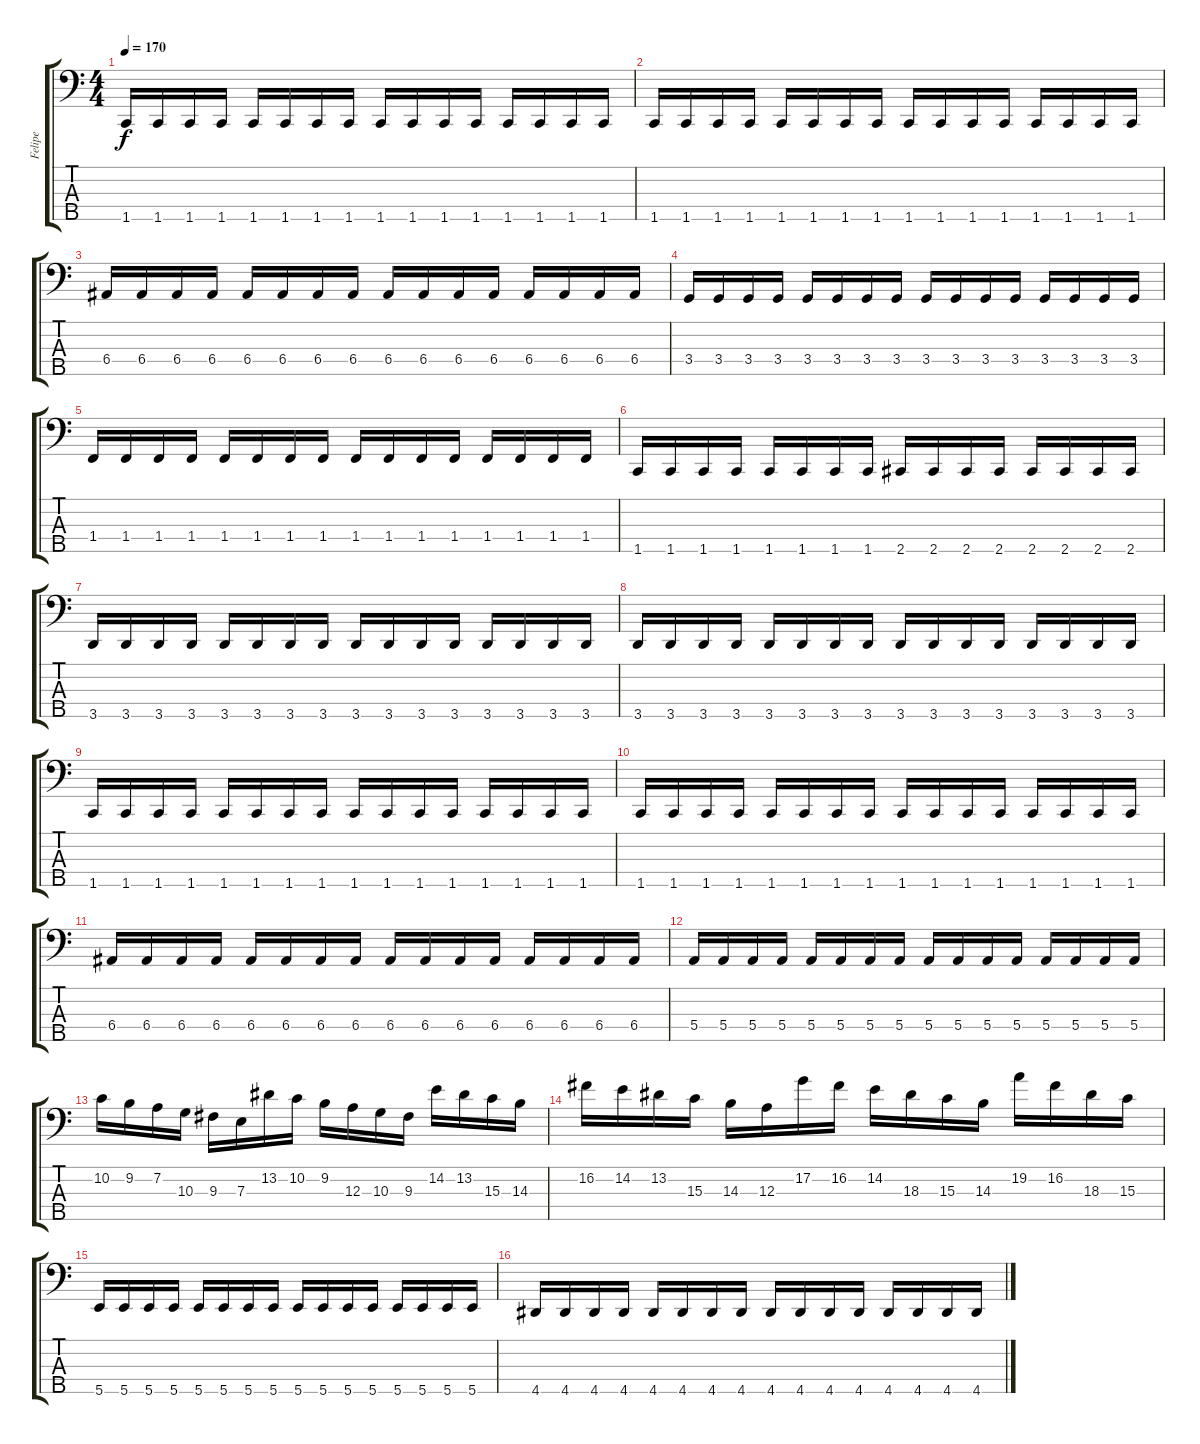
\track ("Felipe" "Felipe") {instrument electricbassfinger}
\staff {score tabs}
\tuning (G2 D2 A1 E1 B0) {hide}
\ts (4 4)
\tempo 170
\clef f4
\ks c
1.5.16{dy f} 1.5.16 1.5.16 1.5.16 1.5.16 1.5.16 1.5.16 1.5.16 1.5.16 1.5.16 1.5.16 1.5.16 1.5.16 1.5.16 1.5.16 1.5.16 |
1.5.16 1.5.16 1.5.16 1.5.16 1.5.16 1.5.16 1.5.16 1.5.16 1.5.16 1.5.16 1.5.16 1.5.16 1.5.16 1.5.16 1.5.16 1.5.16 |
6.4.16 6.4.16 6.4.16 6.4.16 6.4.16 6.4.16 6.4.16 6.4.16 6.4.16 6.4.16 6.4.16 6.4.16 6.4.16 6.4.16 6.4.16 6.4.16 |
3.4.16 3.4.16 3.4.16 3.4.16 3.4.16 3.4.16 3.4.16 3.4.16 3.4.16 3.4.16 3.4.16 3.4.16 3.4.16 3.4.16 3.4.16 3.4.16 |
1.4.16 1.4.16 1.4.16 1.4.16 1.4.16 1.4.16 1.4.16 1.4.16 1.4.16 1.4.16 1.4.16 1.4.16 1.4.16 1.4.16 1.4.16 1.4.16 |
1.5.16 1.5.16 1.5.16 1.5.16 1.5.16 1.5.16 1.5.16 1.5.16 2.5.16 2.5.16 2.5.16 2.5.16 2.5.16 2.5.16 2.5.16 2.5.16 |
3.5.16 3.5.16 3.5.16 3.5.16 3.5.16 3.5.16 3.5.16 3.5.16 3.5.16 3.5.16 3.5.16 3.5.16 3.5.16 3.5.16 3.5.16 3.5.16 |
3.5.16 3.5.16 3.5.16 3.5.16 3.5.16 3.5.16 3.5.16 3.5.16 3.5.16 3.5.16 3.5.16 3.5.16 3.5.16 3.5.16 3.5.16 3.5.16 |
1.5.16 1.5.16 1.5.16 1.5.16 1.5.16 1.5.16 1.5.16 1.5.16 1.5.16 1.5.16 1.5.16 1.5.16 1.5.16 1.5.16 1.5.16 1.5.16 |
1.5.16 1.5.16 1.5.16 1.5.16 1.5.16 1.5.16 1.5.16 1.5.16 1.5.16 1.5.16 1.5.16 1.5.16 1.5.16 1.5.16 1.5.16 1.5.16 |
6.4.16 6.4.16 6.4.16 6.4.16 6.4.16 6.4.16 6.4.16 6.4.16 6.4.16 6.4.16 6.4.16 6.4.16 6.4.16 6.4.16 6.4.16 6.4.16 |
5.4.16 5.4.16 5.4.16 5.4.16 5.4.16 5.4.16 5.4.16 5.4.16 5.4.16 5.4.16 5.4.16 5.4.16 5.4.16 5.4.16 5.4.16 5.4.16 |
10.2.16 9.2.16 7.2.16 10.3.16 9.3.16 7.3.16 13.2.16 10.2.16 9.2.16 12.3.16 10.3.16 9.3.16 14.2.16 13.2.16 15.3.16 14.3.16 |
16.2.16 14.2.16 13.2.16 15.3.16 14.3.16 12.3.16 17.2.16 16.2.16 14.2.16 18.3.16 15.3.16 14.3.16 19.2.16 16.2.16 18.3.16 15.3.16 |
5.5.16 5.5.16 5.5.16 5.5.16 5.5.16 5.5.16 5.5.16 5.5.16 5.5.16 5.5.16 5.5.16 5.5.16 5.5.16 5.5.16 5.5.16 5.5.16 |
4.5.16 4.5.16 4.5.16 4.5.16 4.5.16 4.5.16 4.5.16 4.5.16 4.5.16 4.5.16 4.5.16 4.5.16 4.5.16 4.5.16 4.5.16 4.5.16
